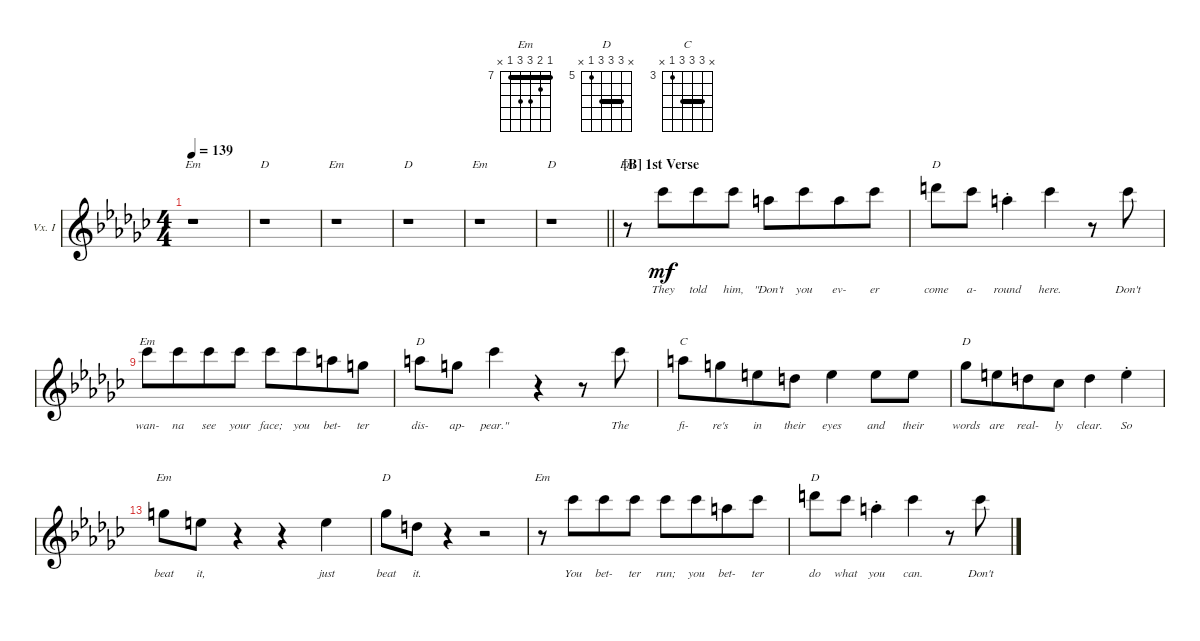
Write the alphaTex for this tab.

\bracketExtendMode groupsimilarinstruments
\firstSystemTrackNameOrientation horizontal
\otherSystemsTrackNameOrientation horizontal
\defaultBarNumberDisplay FirstOfSystem
\track ("Voice I" "Vx. I") {instrument voiceoohs}
\staff {score}
\tuning (Eb4 Bb3 Gb3 Db3 Ab2 Eb2)
\displaytranspose 13
\chord ("Em" 7 8 9 9 7 x) {firstfret 7 showfingering false barre 7}
\chord ("D" x 7 7 7 5 x) {firstfret 5 showfingering false barre (7 7)}
\chord ("C" x 5 5 5 3 x) {firstfret 3 showfingering false barre (5 5)}
\ts (4 4)
\tempo 139
\clef g2
\ks gb
r.1{ch "Em" dy mf} |
r.1{ch "D"} |
r.1{ch "Em"} |
r.1{ch "D"} |
r.1{ch "Em"} |
\barLineRight lightlight
r.1{ch "D"} |
\section ("B" "1st Verse")
r.8{ch "Em"} 7.1.8{lyrics (0 "They") lyrics (1 "") lyrics (2 "") lyrics (3 "") lyrics (4 "") beam merge} 7.1.8{lyrics (0 "told") lyrics (1 "") lyrics (2 "") lyrics (3 "") lyrics (4 "")} 7.1.8{lyrics (0 "him,") lyrics (1 "") lyrics (2 "") lyrics (3 "") lyrics (4 "")} 5.1.8{lyrics (0 "\"Don't") lyrics (1 "") lyrics (2 "") lyrics (3 "") lyrics (4 "")} 7.1.8{lyrics (0 "you") lyrics (1 "") lyrics (2 "") lyrics (3 "") lyrics (4 "") beam merge} 5.1.8{lyrics (0 "ev-") lyrics (1 "") lyrics (2 "") lyrics (3 "") lyrics (4 "")} 7.1.8{lyrics (0 "er") lyrics (1 "") lyrics (2 "") lyrics (3 "") lyrics (4 "")} |
10.1.8{ch "D" lyrics (0 "come") lyrics (1 "") lyrics (2 "") lyrics (3 "") lyrics (4 "")} 12.2.8{lyrics (0 "a-") lyrics (1 "") lyrics (2 "") lyrics (3 "") lyrics (4 "")} 10.2{st}.4{lyrics (0 "round") lyrics (1 "") lyrics (2 "") lyrics (3 "") lyrics (4 "")} 12.2.4{lyrics (0 "here.") lyrics (1 "") lyrics (2 "") lyrics (3 "") lyrics (4 "")} r.8 7.1.8{lyrics (0 "Don't") lyrics (1 "") lyrics (2 "") lyrics (3 "") lyrics (4 "")} |
7.1.8{ch "Em" lyrics (0 "wan-") lyrics (1 "") lyrics (2 "") lyrics (3 "") lyrics (4 "")} 7.1.8{lyrics (0 "na") lyrics (1 "") lyrics (2 "") lyrics (3 "") lyrics (4 "") beam merge} 7.1.8{lyrics (0 "see") lyrics (1 "") lyrics (2 "") lyrics (3 "") lyrics (4 "")} 7.1.8{lyrics (0 "your") lyrics (1 "") lyrics (2 "") lyrics (3 "") lyrics (4 "")} 7.1.8{lyrics (0 "face;") lyrics (1 "") lyrics (2 "") lyrics (3 "") lyrics (4 "") beam merge} 7.1.8{lyrics (0 "you") lyrics (1 "") lyrics (2 "") lyrics (3 "") lyrics (4 "") beam merge} 5.1.8{lyrics (0 "bet-") lyrics (1 "") lyrics (2 "") lyrics (3 "") lyrics (4 "")} 3.1.8{lyrics (0 "ter") lyrics (1 "") lyrics (2 "") lyrics (3 "") lyrics (4 "")} |
5.1.8{ch "D" lyrics (0 "dis-") lyrics (1 "") lyrics (2 "") lyrics (3 "") lyrics (4 "")} 3.1.8{lyrics (0 "ap-") lyrics (1 "") lyrics (2 "") lyrics (3 "") lyrics (4 "")} 7.1.4{lyrics (0 "pear.\"") lyrics (1 "") lyrics (2 "") lyrics (3 "") lyrics (4 "")} r.4 r.8 7.1.8{lyrics (0 "The") lyrics (1 "") lyrics (2 "") lyrics (3 "") lyrics (4 "")} |
5.1.8{ch "C" lyrics (0 "fi-") lyrics (1 "") lyrics (2 "") lyrics (3 "") lyrics (4 "") beam merge} 3.1.8{lyrics (0 "re's") lyrics (1 "") lyrics (2 "") lyrics (3 "") lyrics (4 "") beam merge} 5.2.8{lyrics (0 "in") lyrics (1 "") lyrics (2 "") lyrics (3 "") lyrics (4 "")} 3.2.8{lyrics (0 "their") lyrics (1 "") lyrics (2 "") lyrics (3 "") lyrics (4 "")} 5.2.4{lyrics (0 "eyes") lyrics (1 "") lyrics (2 "") lyrics (3 "") lyrics (4 "")} 5.2.8{lyrics (0 "and") lyrics (1 "") lyrics (2 "") lyrics (3 "") lyrics (4 "")} 5.2.8{lyrics (0 "their") lyrics (1 "") lyrics (2 "") lyrics (3 "") lyrics (4 "")} |
7.2.8{ch "D" lyrics (0 "words") lyrics (1 "") lyrics (2 "") lyrics (3 "") lyrics (4 "")} 5.2.8{lyrics (0 "are") lyrics (1 "") lyrics (2 "") lyrics (3 "") lyrics (4 "") beam merge} 3.2.8{lyrics (0 "real-") lyrics (1 "") lyrics (2 "") lyrics (3 "") lyrics (4 "")} 4.3.8{lyrics (0 "ly") lyrics (1 "") lyrics (2 "") lyrics (3 "") lyrics (4 "")} 3.2.4{lyrics (0 "clear.") lyrics (1 "") lyrics (2 "") lyrics (3 "") lyrics (4 "")} 5.2{st}.4{lyrics (0 "So") lyrics (1 "") lyrics (2 "") lyrics (3 "") lyrics (4 "")} |
3.1.8{ch "Em" lyrics (0 "beat") lyrics (1 "") lyrics (2 "") lyrics (3 "") lyrics (4 "")} 5.2.8{lyrics (0 "it,") lyrics (1 "") lyrics (2 "") lyrics (3 "") lyrics (4 "")} r.4 r.4 0.1.4{lyrics (0 "just") lyrics (1 "") lyrics (2 "") lyrics (3 "") lyrics (4 "")} |
2.1.8{ch "D" lyrics (0 "beat") lyrics (1 "") lyrics (2 "") lyrics (3 "") lyrics (4 "")} 3.2.8{lyrics (0 "it.") lyrics (1 "") lyrics (2 "") lyrics (3 "") lyrics (4 "")} r.4 r.2 |
r.8{ch "Em"} 7.1.8{lyrics (0 "You") lyrics (1 "") lyrics (2 "") lyrics (3 "") lyrics (4 "") beam merge} 7.1.8{lyrics (0 "bet-") lyrics (1 "") lyrics (2 "") lyrics (3 "") lyrics (4 "")} 7.1.8{lyrics (0 "ter") lyrics (1 "") lyrics (2 "") lyrics (3 "") lyrics (4 "")} 7.1.8{lyrics (0 "run;") lyrics (1 "") lyrics (2 "") lyrics (3 "") lyrics (4 "")} 7.1.8{lyrics (0 "you") lyrics (1 "") lyrics (2 "") lyrics (3 "") lyrics (4 "") beam merge} 5.1.8{lyrics (0 "bet-") lyrics (1 "") lyrics (2 "") lyrics (3 "") lyrics (4 "")} 7.1.8{lyrics (0 "ter") lyrics (1 "") lyrics (2 "") lyrics (3 "") lyrics (4 "")} |
10.1.8{ch "D" lyrics (0 "do") lyrics (1 "") lyrics (2 "") lyrics (3 "") lyrics (4 "")} 12.2.8{lyrics (0 "what") lyrics (1 "") lyrics (2 "") lyrics (3 "") lyrics (4 "")} 10.2{st}.4{lyrics (0 "you") lyrics (1 "") lyrics (2 "") lyrics (3 "") lyrics (4 "")} 12.2.4{lyrics (0 "can.") lyrics (1 "") lyrics (2 "") lyrics (3 "") lyrics (4 "")} r.8 7.1.8{lyrics (0 "Don't") lyrics (1 "") lyrics (2 "") lyrics (3 "") lyrics (4 "")}
